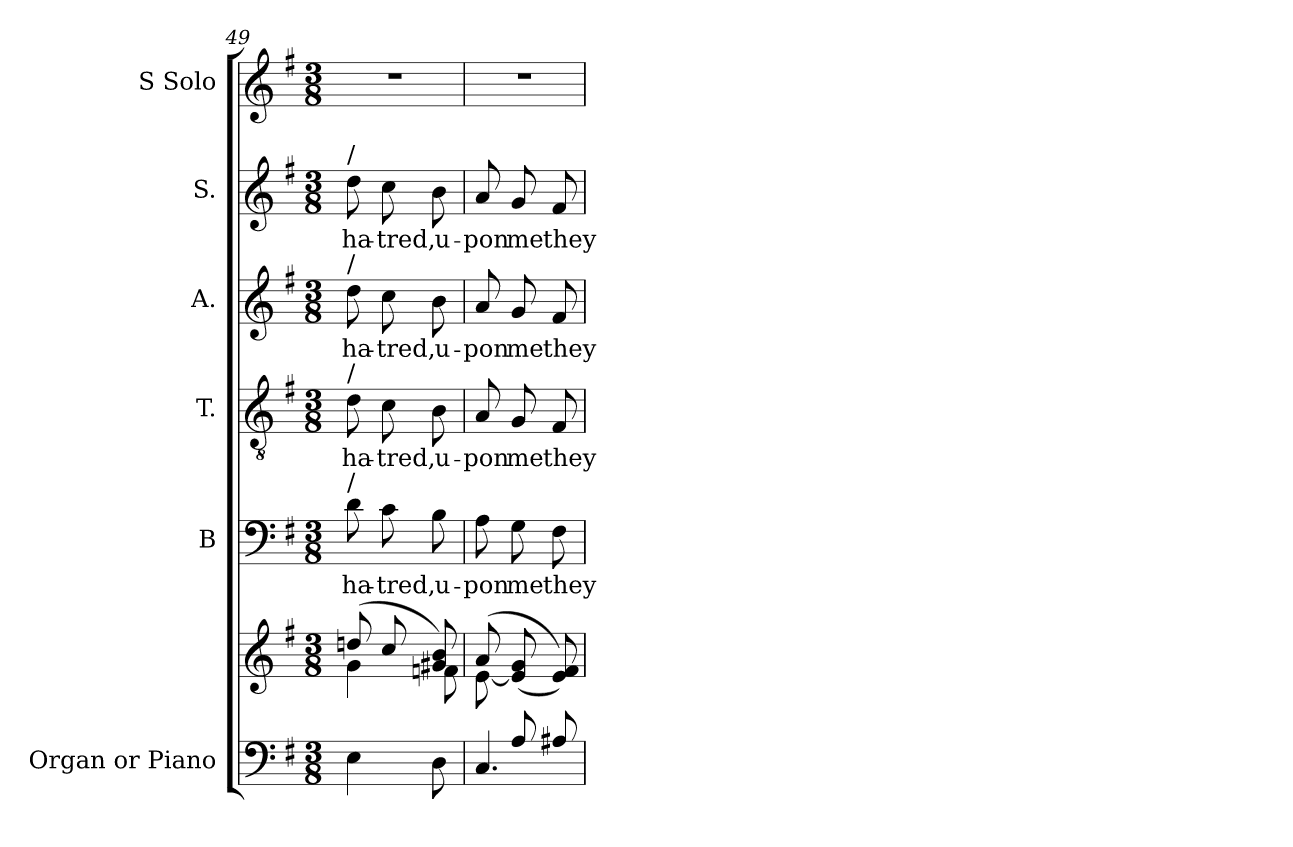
**kern	**kern	**kern	**text	**kern	**text	**kern	**text	**kern	**text	**kern
*part6	*part6	*part5	*part5	*part4	*part4	*part3	*part3	*part2	*part2	*part1
*staff7	*staff6	*staff5	*staff5	*staff4	*staff4	*staff3	*staff3	*staff2	*staff2	*staff1
*I"Organ or  Piano	*	*I"B	*	*I"T.	*	*I"A.	*	*I"S.	*	*I"S    Solo
*	*	*I'B.	*	*I'T.	*	*I'A.	*	*I'S.	*	*I'S.
*clefF4	*clefG2	*clefF4	*	*clefGv2	*	*clefG2	*	*clefG2	*	*clefG2
*	*	*	*	*ITrd7c12	*	*	*	*	*	*
*k[f#]	*k[f#]	*k[f#]	*	*k[f#]	*	*k[f#]	*	*k[f#]	*	*k[f#]
*G:	*G:	*G:	*	*G:	*	*G:	*	*G:	*	*G:
*M3/8	*M3/8	*M3/8	*	*M3/8	*	*M3/8	*	*M3/8	*	*M3/8
=49	=49	=49	=49	=49	=49	=49	=49	=49	=49	=49
*	*^	*	*	*	*	*	*	*	*	*
!	!	!	!	!	!	!	!	!	!LO:TX:a:t=/	!	!
!	!	!	!	!	!	!	!LO:TX:a:t=/	!	!	!	!
!	!	!	!	!	!LO:TX:a:t=/	!	!	!	!	!	!
!	!	!	!LO:TX:a:t=/	!	!	!	!	!	!	!	!
4E\	(8ddn/	4g\	8d\	ha-	8D\	ha-	8dd\	ha-	8dd\	ha-	4.r
.	8cc/	.	8c\	-tred,	8C\	-tred,	8cc\	-tred,	8cc\	-tred,	.
8D\	8g#X/ 8b/)	8fn\	8B\	u-	8BB\	u-	8b\	u-	8b\	u-	.
=50	=50	=50	=50	=50	=50	=50	=50	=50	=50	=50	=50
*^	*	*	*	*	*	*	*	*	*	*	*
8ryy	4.C/	(8a/	[8e\	8A\	-pon	8AA/	-pon	8a/	-pon	8a/	-pon	4.r
8A/	.	(8e/] 8g/	4ryy	8G\	me	8GG/	me	8g/	me	8g/	me	.
8A#X/	.	8e/ 8f#/))	.	8F#\	they	8FF#/	they	8f#/	they	8f#/	they	.
*v	*v	*	*	*	*	*	*	*	*	*	*	*
*	*v	*v	*	*	*	*	*	*	*	*	*
=	=	=	=	=	=	=	=	=	=	=
*-	*-	*-	*-	*-	*-	*-	*-	*-	*-	*-
